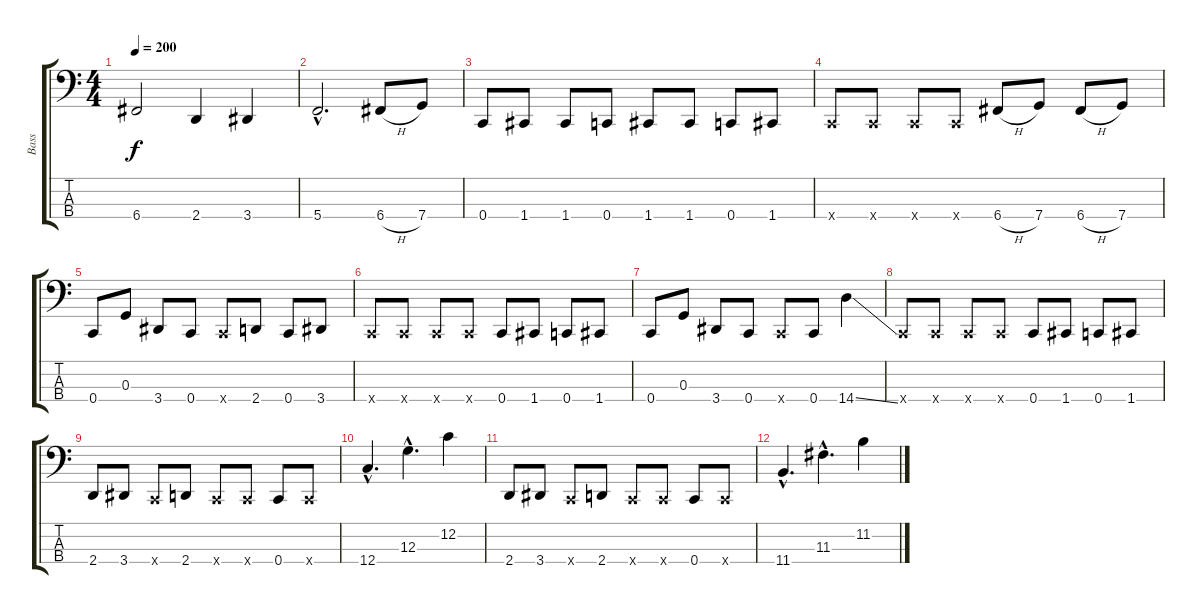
\track ("Bass" "Bass") {instrument electricbasspick}
\staff {score tabs}
\tuning (F2 C2 G1 C1) {hide}
\ts (4 4)
\tempo 200
\clef f4
\ks c
6.4.2{dy f} 2.4.4 3.4.4 |
5.4{hac}.2{d} 6.4{h}.8 7.4.8 |
0.4.8 1.4.8 1.4.8 0.4.8 1.4.8 1.4.8 0.4.8 1.4.8 |
0.4{x}.8 0.4{x}.8 0.4{x}.8 0.4{x}.8 6.4{h}.8 7.4.8 6.4{h}.8 7.4.8 |
0.4.8 0.3.8 3.4.8 0.4.8 0.4{x}.8 2.4.8 0.4.8 3.4.8 |
0.4{x}.8 0.4{x}.8 0.4{x}.8 0.4{x}.8 0.4.8 1.4.8 0.4.8 1.4.8 |
0.4.8 0.3.8 3.4.8 0.4.8 0.4{x}.8 0.4.8 14.4{ss}.4 |
0.4{x}.8 0.4{x}.8 0.4{x}.8 0.4{x}.8 0.4.8 1.4.8 0.4.8 1.4.8 |
2.4.8 3.4.8 0.4{x}.8 2.4.8 0.4{x}.8 0.4{x}.8 0.4.8 0.4{x}.8 |
12.4{hac}.4{d} 12.3{hac}.4{d} 12.2.4 |
2.4.8 3.4.8 0.4{x}.8 2.4.8 0.4{x}.8 0.4{x}.8 0.4.8 0.4{x}.8 |
11.4{hac}.4{d} 11.3{hac}.4{d} 11.2.4
